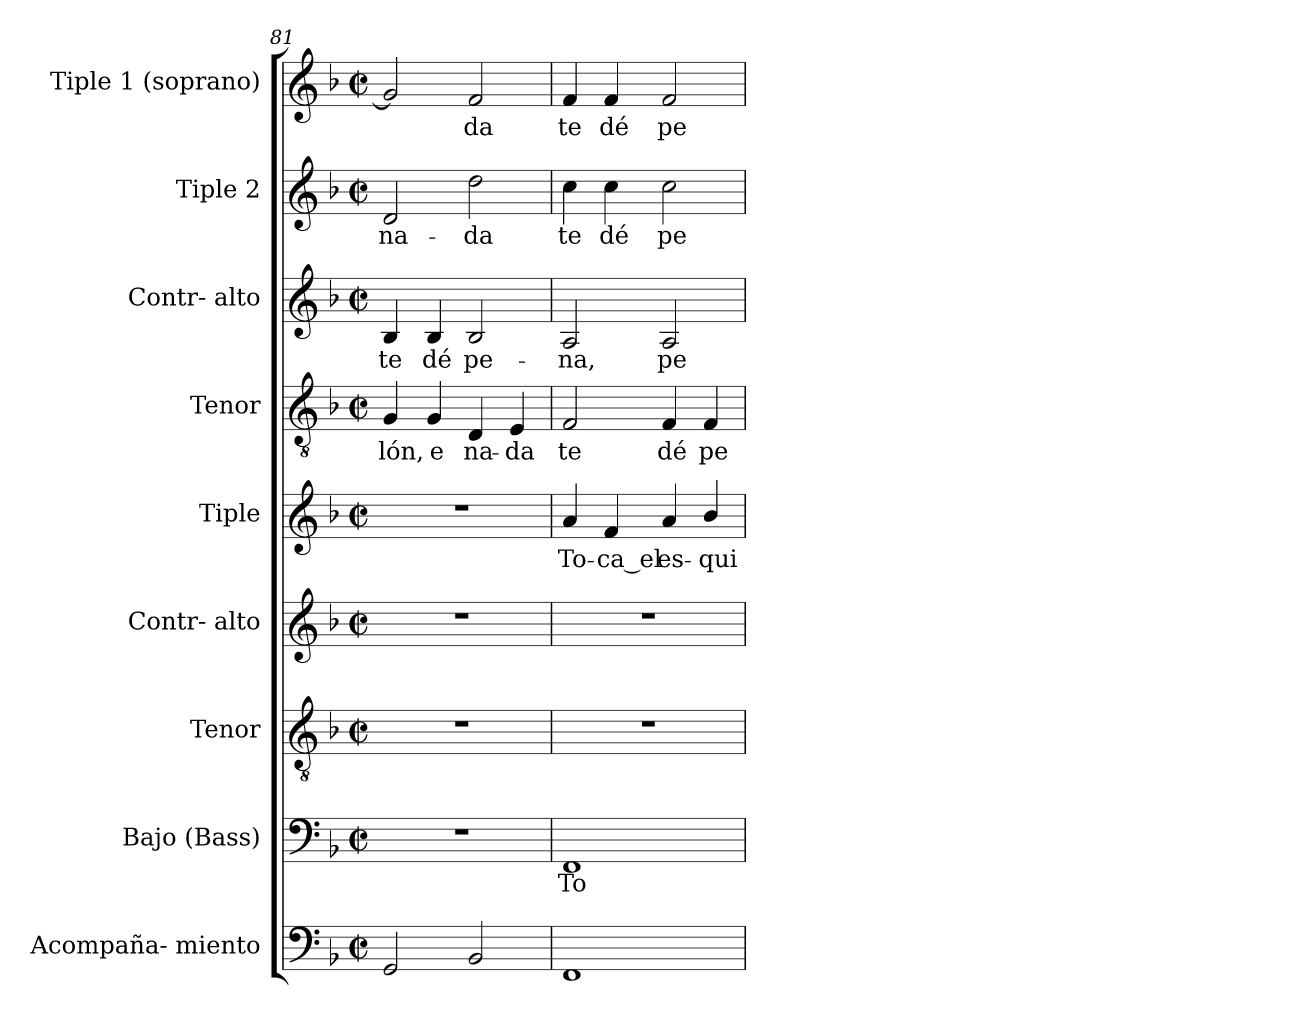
**kern	**kern	**text	**kern	**kern	**kern	**text	**kern	**text	**kern	**text	**kern	**text	**kern	**text
*part9	*part8	*part8	*part7	*part6	*part5	*part5	*part4	*part4	*part3	*part3	*part2	*part2	*part1	*part1
*staff9	*staff8	*staff8	*staff7	*staff6	*staff5	*staff5	*staff4	*staff4	*staff3	*staff3	*staff2	*staff2	*staff1	*staff1
*I"Acompaña- miento	*I"Bajo (Bass)	*	*I"Tenor	*I"Contr- alto	*I"Tiple	*	*I"Tenor	*	*I"Contr- alto	*	*I"Tiple 2	*	*I"Tiple 1 (soprano)	*
*	*I'B.	*	*I'T.	*I'A.	*	*	*I'T.	*	*I'A.	*	*	*	*I'S.	*
!!LO:LB:g=z
*clefF4	*clefF4	*	*clefGv2	*clefG2	*clefG2	*	*clefGv2	*	*clefG2	*	*clefG2	*	*clefG2	*
*	*	*	*ITrd7c12	*	*	*	*ITrd7c12	*	*	*	*	*	*	*
*k[b-]	*k[b-]	*	*k[b-]	*k[b-]	*k[b-]	*	*k[b-]	*	*k[b-]	*	*k[b-]	*	*k[b-]	*
*F:	*F:	*	*F:	*F:	*F:	*	*F:	*	*F:	*	*F:	*	*F:	*
*M2/2	*M2/2	*	*M2/2	*M2/2	*M2/2	*	*M2/2	*	*M2/2	*	*M2/2	*	*M2/2	*
*met(c|)	*met(c|)	*	*met(c|)	*met(c|)	*met(c|)	*	*met(c|)	*	*met(c|)	*	*met(c|)	*	*met(c|)	*
=81	=81	=81	=81	=81	=81	=81	=81	=81	=81	=81	=81	=81	=81	=81
!	!	!	!	!	!	!	!	!LO:LY:b:color=#000000	!	!	!	!	!	!
!	!	!	!	!	!	!	!	!	!	!LO:LY:b:color=#000000	!	!	!	!
!	!	!	!	!	!	!	!	!	!	!	!	!LO:LY:b:color=#000000	!	!
2GGi/	1r	.	1r	1r	1r	.	4GGi/	-lón,	4B-i/	te	2di/	na-	2gi/]	.
!	!	!	!	!	!	!	!	!LO:LY:b:color=#000000	!	!	!	!	!	!
!	!	!	!	!	!	!	!	!	!	!LO:LY:b:color=#000000	!	!	!	!
.	.	.	.	.	.	.	4GGi/	e	4B-i/	dé	.	.	.	.
!	!	!	!	!	!	!	!	!LO:LY:b:color=#000000	!	!	!	!	!	!
!	!	!	!	!	!	!	!	!	!	!LO:LY:b:color=#000000	!	!	!	!
!	!	!	!	!	!	!	!	!	!	!	!	!LO:LY:b:color=#000000	!	!
!	!	!	!	!	!	!	!	!	!	!	!	!	!	!LO:LY:b:color=#000000
2BB-i/	.	.	.	.	.	.	4DDi/	na-	2B-i/	pe-	2ddi\	-da	2fi/	-da
!	!	!	!	!	!	!	!	!LO:LY:b:color=#000000	!	!	!	!	!	!
.	.	.	.	.	.	.	4EEi/	-da	.	.	.	.	.	.
=82	=82	=82	=82	=82	=82	=82	=82	=82	=82	=82	=82	=82	=82	=82
!	!	!LO:LY:b:color=#000000	!	!	!	!	!	!	!	!	!	!	!	!
!	!	!	!	!	!	!LO:LY:b:color=#000000	!	!	!	!	!	!	!	!
!	!	!	!	!	!	!	!	!LO:LY:b:color=#000000	!	!	!	!	!	!
!	!	!	!	!	!	!	!	!	!	!LO:LY:b:color=#000000	!	!	!	!
!	!	!	!	!	!	!	!	!	!	!	!	!LO:LY:b:color=#000000	!	!
!	!	!	!	!	!	!	!	!	!	!	!	!	!	!LO:LY:b:color=#000000
1FFi	1FFi	To-	1r	1r	4ai/	To-	2FFi/	te	2Ai/	-na,	4cci\	te	4fi/	te
!	!	!	!	!	!	!LO:LY:b:color=#000000	!	!	!	!	!	!	!	!
!	!	!	!	!	!	!	!	!	!	!	!	!LO:LY:b:color=#000000	!	!
!	!	!	!	!	!	!	!	!	!	!	!	!	!	!LO:LY:b:color=#000000
.	.	.	.	.	4fi/	-ca_el	.	.	.	.	4cci\	dé	4fi/	dé
!	!	!	!	!	!	!LO:LY:b:color=#000000	!	!	!	!	!	!	!	!
!	!	!	!	!	!	!	!	!LO:LY:b:color=#000000	!	!	!	!	!	!
!	!	!	!	!	!	!	!	!	!	!LO:LY:b:color=#000000	!	!	!	!
!	!	!	!	!	!	!	!	!	!	!	!	!LO:LY:b:color=#000000	!	!
!	!	!	!	!	!	!	!	!	!	!	!	!	!	!LO:LY:b:color=#000000
.	.	.	.	.	4ai/	es-	4FFi/	dé	2Ai/	pe-	2cci\	pe-	2fi/	pe-
!	!	!	!	!	!	!LO:LY:b:color=#000000	!	!	!	!	!	!	!	!
!	!	!	!	!	!	!	!	!LO:LY:b:color=#000000	!	!	!	!	!	!
.	.	.	.	.	4b-i/	-qui-	4FFi/	pe-	.	.	.	.	.	.
=	=	=	=	=	=	=	=	=	=	=	=	=	=	=
*-	*-	*-	*-	*-	*-	*-	*-	*-	*-	*-	*-	*-	*-	*-
